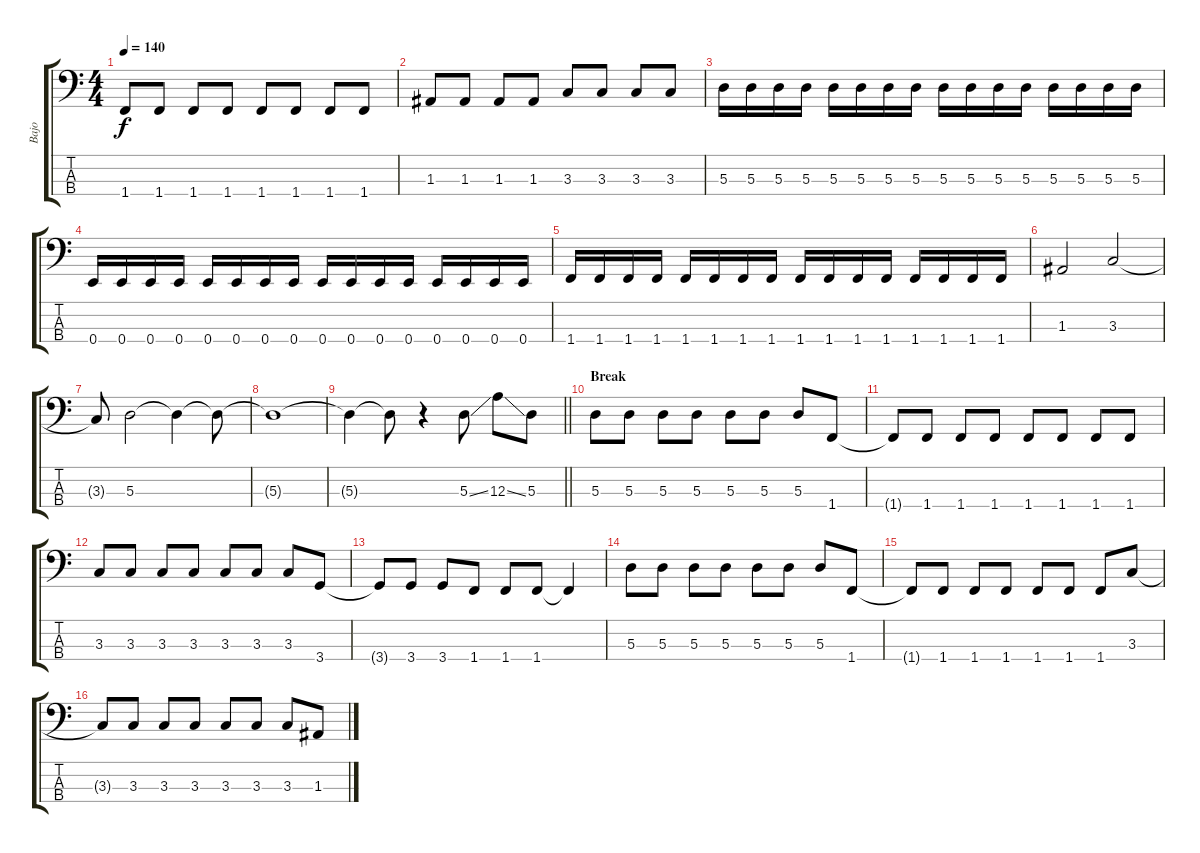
\track ("Bajo" "Bajo") {instrument electricbasspick}
\staff {score tabs}
\tuning (G2 D2 A1 E1) {hide}
\ts (4 4)
\tempo 140
\clef f4
\ks c
1.4.8{dy f} 1.4.8 1.4.8 1.4.8 1.4.8 1.4.8 1.4.8 1.4.8 |
1.3.8 1.3.8 1.3.8 1.3.8 3.3.8 3.3.8 3.3.8 3.3.8 |
5.3.16 5.3.16 5.3.16 5.3.16 5.3.16 5.3.16 5.3.16 5.3.16 5.3.16 5.3.16 5.3.16 5.3.16 5.3.16 5.3.16 5.3.16 5.3.16 |
0.4.16 0.4.16 0.4.16 0.4.16 0.4.16 0.4.16 0.4.16 0.4.16 0.4.16 0.4.16 0.4.16 0.4.16 0.4.16 0.4.16 0.4.16 0.4.16 |
1.4.16 1.4.16 1.4.16 1.4.16 1.4.16 1.4.16 1.4.16 1.4.16 1.4.16 1.4.16 1.4.16 1.4.16 1.4.16 1.4.16 1.4.16 1.4.16 |
1.3.2 3.3.2 |
3.3{t}.8 5.3.2 5.3{t}.4 5.3{t}.8 |
5.3{t}.1 |
\barLineRight lightlight
5.3{t}.4 5.3{t}.8 r.4 5.3{ss}.8 12.3{ss}.8 5.3.8 |
\section ("" "Break")
5.3.8 5.3.8 5.3.8 5.3.8 5.3.8 5.3.8 5.3.8 1.4.8 |
1.4{t}.8 1.4.8 1.4.8 1.4.8 1.4.8 1.4.8 1.4.8 1.4.8 |
3.3.8 3.3.8 3.3.8 3.3.8 3.3.8 3.3.8 3.3.8 3.4.8 |
3.4{t}.8 3.4.8 3.4.8 1.4.8 1.4.8 1.4.8 1.4{t}.4 |
5.3.8 5.3.8 5.3.8 5.3.8 5.3.8 5.3.8 5.3.8 1.4.8 |
1.4{t}.8 1.4.8 1.4.8 1.4.8 1.4.8 1.4.8 1.4.8 3.3.8 |
3.3{t}.8 3.3.8 3.3.8 3.3.8 3.3.8 3.3.8 3.3.8 1.3.8
